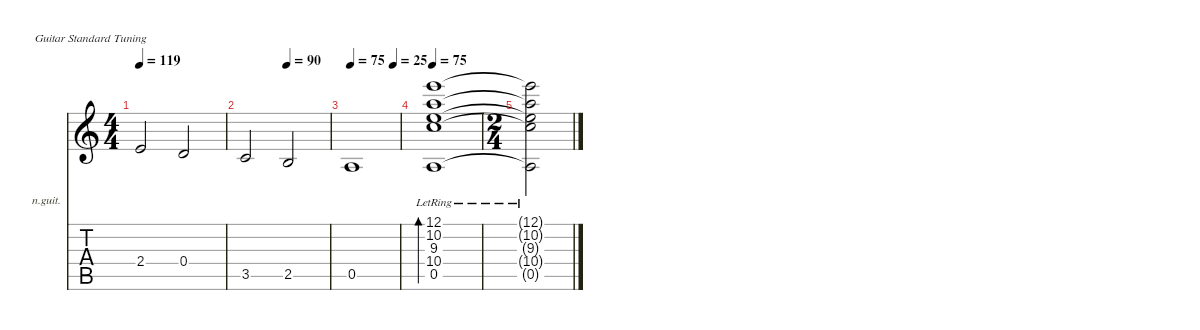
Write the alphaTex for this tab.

\defaultSystemsLayout 4
\hideDynamics
\bracketExtendMode nobrackets
\firstSystemTrackNameOrientation horizontal
\otherSystemsTrackNameOrientation horizontal
\track ("gtr. 1 (bass)" "n.guit.") {instrument acousticguitarnylon}
\staff {score tabs}
\tuning (E4 B3 G3 D3 A2 E2)
\ts (4 4)
\tempo 119
\clef g2
\ks c
2.4.2{dy mp} 0.4.2 |
\tempo (90 0.5)
3.5.2 2.5.2 |
\tempo 75
\tempo (25 0.875)
0.5.1 |
\tempo 75
(12.1{lr} 10.2{lr} 9.3{lr} 10.4{lr} 0.5{lr}).1{bd 240} |
\ts (2 4)
(12.1{lr t} 10.2{lr t} 9.3{lr t} 10.4{lr t} 0.5{lr t}).2{dy f}
